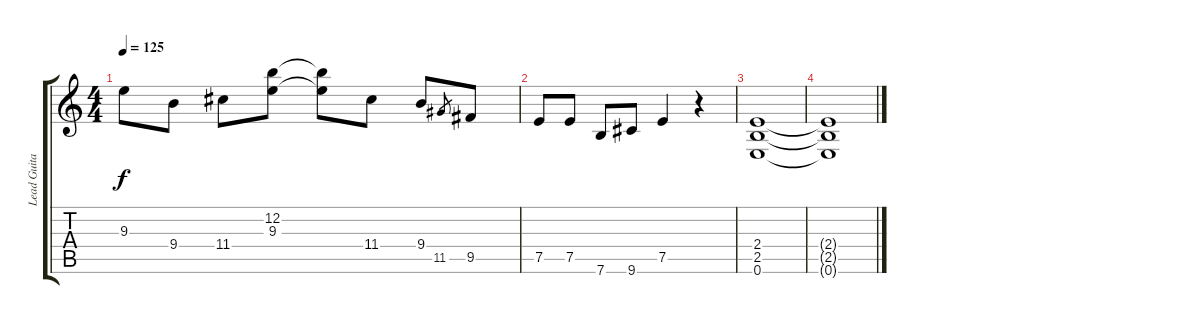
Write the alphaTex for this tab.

\track ("Lead Guitar" "Lead Guita") {instrument electricguitarclean}
\staff {score tabs}
\tuning (E4 B3 G3 D3 A2 E2) {hide}
\ts (4 4)
\tempo 125
\clef g2
\ks c
9.3{t}.8{dy f} 9.4.8 11.4.8 (12.2 9.3).8 (12.2{t} 9.3{t}).8 11.4.8 9.4.8 11.5.8{gr} 9.5.8 |
7.5.8 7.5.8 7.6.8 9.6.8 7.5.4 r.4 |
(2.4 2.5 0.6).1 |
(2.4{t} 2.5{t} 0.6{t}).1
